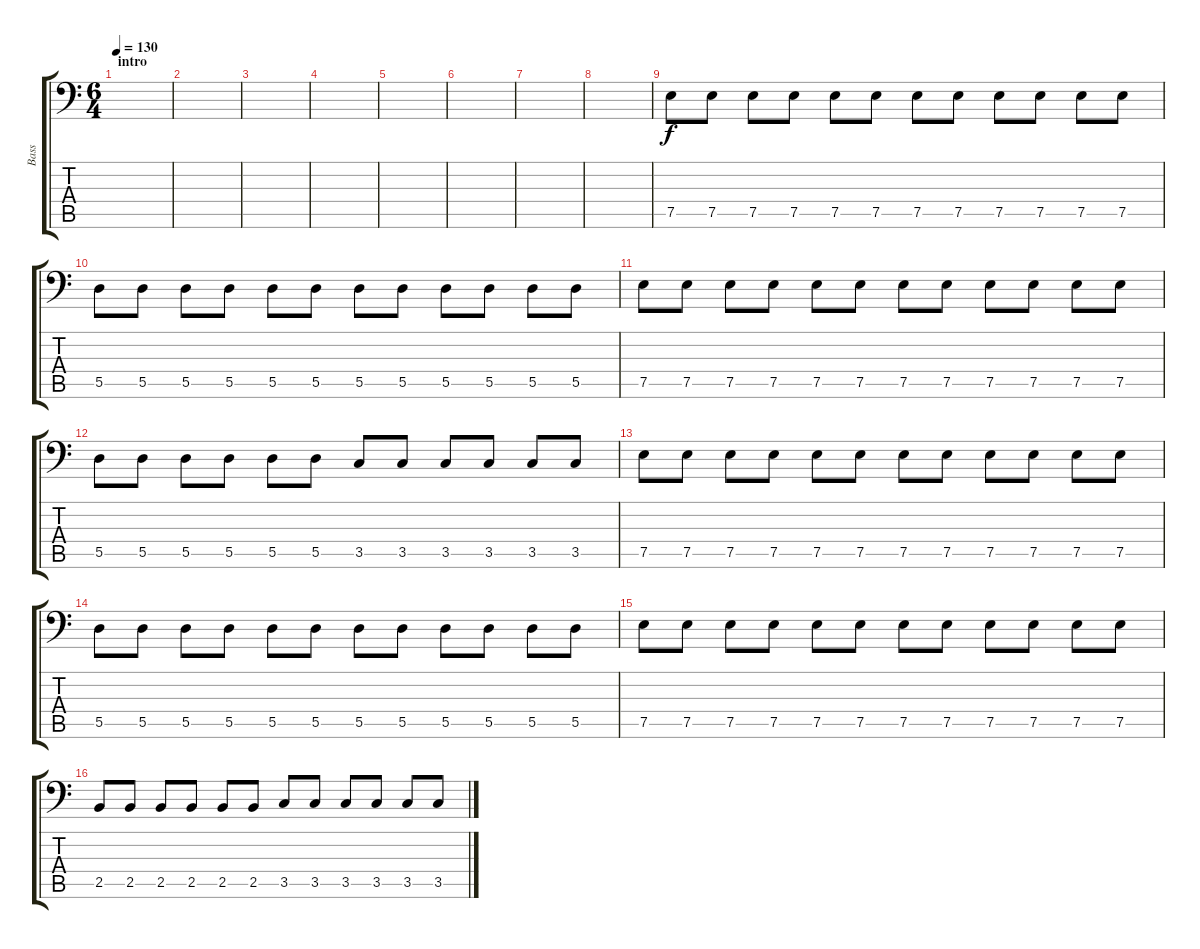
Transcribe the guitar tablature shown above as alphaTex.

\track ("Bass" "Bass") {instrument electricbassfinger}
\staff {score tabs}
\tuning (E3 B2 G2 D2 A1 E1) {hide}
\ts (6 4)
\section ("" "intro")
\tempo 130
\clef f4
\ks c
|
|
|
|
|
|
|
|
7.5.8 7.5.8 7.5.8 7.5.8 7.5.8 7.5.8 7.5.8 7.5.8 7.5.8 7.5.8 7.5.8 7.5.8 |
5.5.8 5.5.8 5.5.8 5.5.8 5.5.8 5.5.8 5.5.8 5.5.8 5.5.8 5.5.8 5.5.8 5.5.8 |
7.5.8 7.5.8 7.5.8 7.5.8 7.5.8 7.5.8 7.5.8 7.5.8 7.5.8 7.5.8 7.5.8 7.5.8 |
5.5.8 5.5.8 5.5.8 5.5.8 5.5.8 5.5.8 3.5.8 3.5.8 3.5.8 3.5.8 3.5.8 3.5.8 |
7.5.8 7.5.8 7.5.8 7.5.8 7.5.8 7.5.8 7.5.8 7.5.8 7.5.8 7.5.8 7.5.8 7.5.8 |
5.5.8 5.5.8 5.5.8 5.5.8 5.5.8 5.5.8 5.5.8 5.5.8 5.5.8 5.5.8 5.5.8 5.5.8 |
7.5.8 7.5.8 7.5.8 7.5.8 7.5.8 7.5.8 7.5.8 7.5.8 7.5.8 7.5.8 7.5.8 7.5.8 |
2.5.8 2.5.8 2.5.8 2.5.8 2.5.8 2.5.8 3.5.8 3.5.8 3.5.8 3.5.8 3.5.8 3.5.8
